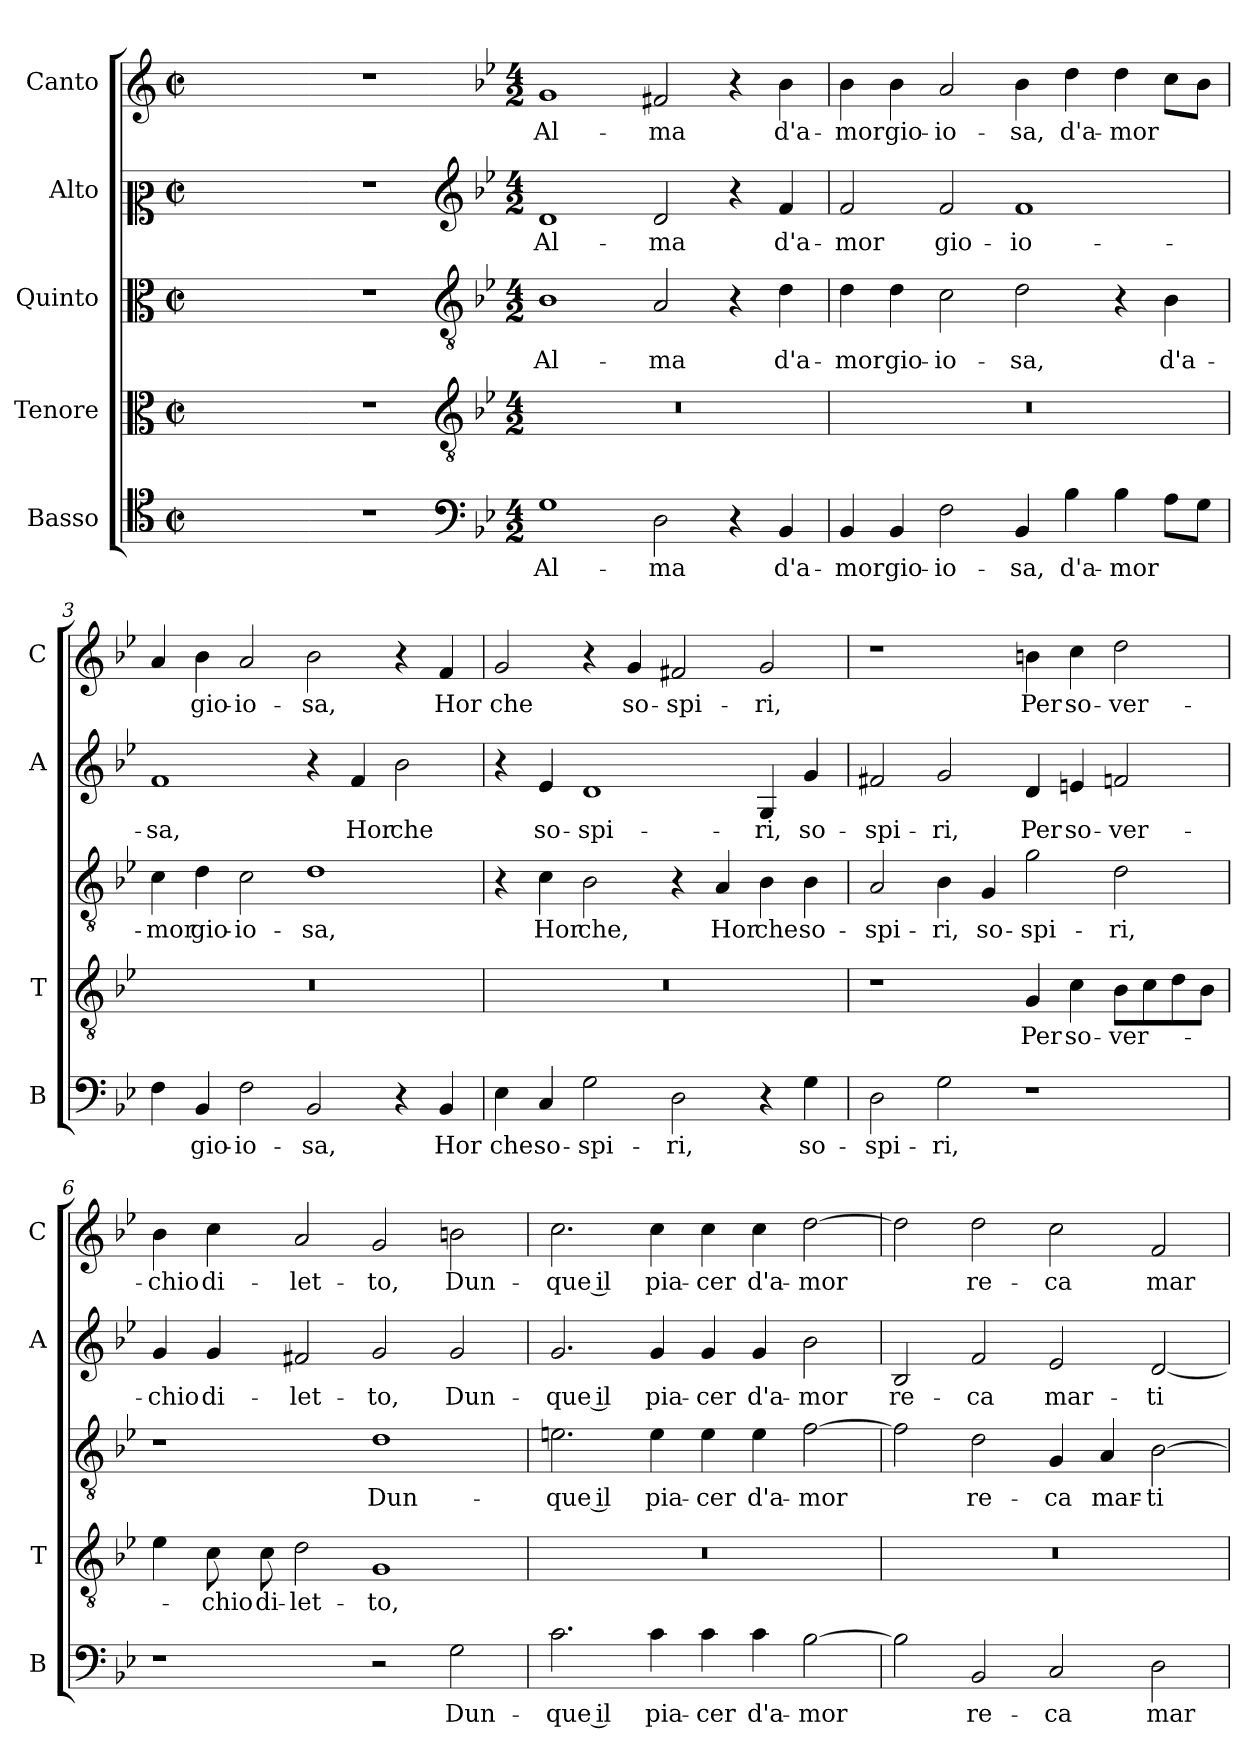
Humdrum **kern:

**kern	**text	**kern	**text	**kern	**text	**kern	**text	**kern	**text
*part5	*part5	*part4	*part4	*part3	*part3	*part2	*part2	*part1	*part1
*staff5	*staff5	*staff4	*staff4	*staff3	*staff3	*staff2	*staff2	*staff1	*staff1
*I"Basso	*	*I"Tenore	*	*I"Quinto	*	*I"Alto	*	*I"Canto	*
*I'B	*	*I'T	*	*	*	*I'A	*	*I'C	*
*clefC4	*	*clefC3	*	*clefC3	*	*clefC2	*	*clefG2	*
*k[]	*	*k[]	*	*k[]	*	*k[]	*	*k[]	*
*C:	*	*C:	*	*C:	*	*C:	*	*C:	*
*M2/2	*	*M2/2	*	*M2/2	*	*M2/2	*	*M2/2	*
*met(c|)	*	*met(c|)	*	*met(c|)	*	*met(c|)	*	*met(c|)	*
=	=	=	=	=	=	=	=	=	=
1ryy	.	1ryy	.	1ryy	.	1ryy	.	1ryy	.
=1X-	=1X-	=1X-	=1X-	=1X-	=1X-	=1X-	=1X-	=1X-	=1X-
1r	.	1r	.	1r	.	1r	.	1r	.
=1-	=1-	=1-	=1-	=1-	=1-	=1-	=1-	=1-	=1-
*clefF4	*	*clefGv2	*	*clefGv2	*	*clefG2	*	*	*
*k[b-e-]	*	*k[b-e-]	*	*k[b-e-]	*	*k[b-e-]	*	*k[b-e-]	*
*B-:	*	*B-:	*	*B-:	*	*B-:	*	*B-:	*
*M4/2	*	*M4/2	*	*M4/2	*	*M4/2	*	*M4/2	*
!	!LO:LY:b	!	!	!	!LO:LY:b	!	!LO:LY:b	!	!LO:LY:b
1G	Al-	0r	.	1B-	Al-	1d	Al-	1g	Al-
!	!LO:LY:b	!	!	!	!LO:LY:b	!	!LO:LY:b	!	!LO:LY:b
2D\	-ma	.	.	2A/	-ma	2d/	-ma	2f#X/	-ma
4r	.	.	.	4r	.	4r	.	4r	.
!	!LO:LY:b	!	!	!	!LO:LY:b	!	!LO:LY:b	!	!LO:LY:b
4BB-/	d'a-	.	.	4d\	d'a-	4f/	d'a-	4b-\	d'a-
=2	=2	=2	=2	=2	=2	=2	=2	=2	=2
!	!LO:LY:b	!	!	!	!LO:LY:b	!	!LO:LY:b	!	!LO:LY:b
4BB-/	-mor	0r	.	4d\	-mor	2f/	-mor	4b-\	-mor
!	!LO:LY:b	!	!	!	!LO:LY:b	!	!	!	!LO:LY:b
4BB-/	gio-	.	.	4d\	gio-	.	.	4b-\	gio-
!	!LO:LY:b	!	!	!	!LO:LY:b	!	!LO:LY:b	!	!LO:LY:b
2F\	-io-	.	.	2c\	-io-	2f/	gio-	2a/	-io-
!	!LO:LY:b	!	!	!	!LO:LY:b	!	!LO:LY:b	!	!LO:LY:b
4BB-/	-sa,	.	.	2d\	-sa,	1f	-io-	4b-\	-sa,
!	!LO:LY:b	!	!	!	!	!	!	!	!LO:LY:b
4B-\	d'a-	.	.	.	.	.	.	4dd\	d'a-
!	!LO:LY:b	!	!	!	!	!	!	!	!LO:LY:b
4B-\	-mor	.	.	4r	.	.	.	4dd\	-mor
!	!	!	!	!	!LO:LY:b	!	!	!	!
8A\L	.	.	.	4B-\	d'a-	.	.	8cc\L	.
8G\J	.	.	.	.	.	.	.	8b-\J	.
=3	=3	=3	=3	=3	=3	=3	=3	=3	=3
!	!	!	!	!	!LO:LY:b	!	!LO:LY:b	!	!
4F\	.	0r	.	4c\	-mor	1f	-sa,	4a/	.
!	!LO:LY:b	!	!	!	!LO:LY:b	!	!	!	!LO:LY:b
4BB-/	gio-	.	.	4d\	gio-	.	.	4b-\	gio-
!	!LO:LY:b	!	!	!	!LO:LY:b	!	!	!	!LO:LY:b
2F\	-io-	.	.	2c\	-io-	.	.	2a/	-io-
!	!LO:LY:b	!	!	!	!LO:LY:b	!	!	!	!LO:LY:b
2BB-/	-sa,	.	.	1d	-sa,	4r	.	2b-\	-sa,
!	!	!	!	!	!	!	!LO:LY:b	!	!
.	.	.	.	.	.	4f/	Hor	.	.
!	!	!	!	!	!	!	!LO:LY:b	!	!
4r	.	.	.	.	.	2b-\	che	4r	.
!	!LO:LY:b	!	!	!	!	!	!	!	!LO:LY:b
4BB-/	Hor	.	.	.	.	.	.	4f/	Hor
!!LO:LB:g=z
=4	=4	=4	=4	=4	=4	=4	=4	=4	=4
!	!LO:LY:b	!	!	!	!	!	!	!	!LO:LY:b
4E-\	che	0r	.	4r	.	4r	.	2g/	che
!	!LO:LY:b	!	!	!	!LO:LY:b	!	!LO:LY:b	!	!
4C/	so-	.	.	4c\	Hor	4e-/	so-	.	.
!	!LO:LY:b	!	!	!	!LO:LY:b	!	!LO:LY:b	!	!
2G\	-spi-	.	.	2B-\	che,	1d	-spi-	4r	.
!	!	!	!	!	!	!	!	!	!LO:LY:b
.	.	.	.	.	.	.	.	4g/	so-
!	!LO:LY:b	!	!	!	!	!	!	!	!LO:LY:b
2D\	-ri,	.	.	4r	.	.	.	2f#X/	-spi-
!	!	!	!	!	!LO:LY:b	!	!	!	!
.	.	.	.	4A/	Hor	.	.	.	.
!	!	!	!	!	!LO:LY:b	!	!LO:LY:b	!	!LO:LY:b
4r	.	.	.	4B-\	che	4G/	-ri,	2g/	-ri,
!	!LO:LY:b	!	!	!	!LO:LY:b	!	!LO:LY:b	!	!
4G\	so-	.	.	4B-\	so-	4g/	so-	.	.
=5	=5	=5	=5	=5	=5	=5	=5	=5	=5
!	!LO:LY:b	!	!	!	!LO:LY:b	!	!LO:LY:b	!	!
2D\	-spi-	1r	.	2A/	-spi-	2f#X/	-spi-	1r	.
!	!LO:LY:b	!	!	!	!LO:LY:b	!	!LO:LY:b	!	!
2G\	-ri,	.	.	4B-\	-ri,	2g/	-ri,	.	.
!	!	!	!	!	!LO:LY:b	!	!	!	!
.	.	.	.	4G/	so-	.	.	.	.
!	!	!	!LO:LY:b	!	!LO:LY:b	!	!LO:LY:b	!	!LO:LY:b
1r	.	4G/	Per	2g\	-spi-	4d/	Per	4bn\	Per
!	!	!	!LO:LY:b	!	!	!	!LO:LY:b	!	!LO:LY:b
.	.	4c\	so-	.	.	4en/	so-	4cc\	so-
!	!	!	!LO:LY:b	!	!LO:LY:b	!	!LO:LY:b	!	!LO:LY:b
.	.	8B-\L	-ver-	2d\	-ri,	2fn/	-ver-	2dd\	-ver-
.	.	8c\	.	.	.	.	.	.	.
.	.	8d\	.	.	.	.	.	.	.
.	.	8B-\J	.	.	.	.	.	.	.
=6	=6	=6	=6	=6	=6	=6	=6	=6	=6
!	!	!	!	!	!	!	!LO:LY:b	!	!LO:LY:b
1r	.	4e-\	.	1r	.	4g/	-chio	4b-\	-chio
!	!	!	!LO:LY:b	!	!	!	!LO:LY:b	!	!LO:LY:b
.	.	8c\	-chio	.	.	4g/	di-	4cc\	di-
!	!	!	!LO:LY:b	!	!	!	!	!	!
.	.	8c\	di-	.	.	.	.	.	.
!	!	!	!LO:LY:b	!	!	!	!LO:LY:b	!	!LO:LY:b
.	.	2d\	-let-	.	.	2f#X/	-let-	2a/	-let-
!	!	!	!LO:LY:b	!	!LO:LY:b	!	!LO:LY:b	!	!LO:LY:b
2r	.	1G	-to,	1d	Dun-	2g/	-to,	2g/	-to,
!	!LO:LY:b	!	!	!	!	!	!LO:LY:b	!	!LO:LY:b
2G\	Dun-	.	.	.	.	2g/	Dun-	2bn\	Dun-
=7	=7	=7	=7	=7	=7	=7	=7	=7	=7
!	!LO:LY:b	!	!	!	!LO:LY:b	!	!LO:LY:b	!	!LO:LY:b
2.c\	-que il	0r	.	2.en\	-que il	2.g/	-que il	2.cc\	-que il
!	!LO:LY:b	!	!	!	!LO:LY:b	!	!LO:LY:b	!	!LO:LY:b
4c\	pia-	.	.	4e\	pia-	4g/	pia-	4cc\	pia-
!	!LO:LY:b	!	!	!	!LO:LY:b	!	!LO:LY:b	!	!LO:LY:b
4c\	-cer	.	.	4e\	-cer	4g/	-cer	4cc\	-cer
!	!LO:LY:b	!	!	!	!LO:LY:b	!	!LO:LY:b	!	!LO:LY:b
4c\	d'a-	.	.	4e\	d'a-	4g/	d'a-	4cc\	d'a-
!	!LO:LY:b	!	!	!	!LO:LY:b	!	!LO:LY:b	!	!LO:LY:b
[2B-\	-mor	.	.	[2f\	-mor	2b-\	-mor	[2dd\	-mor
!!LO:LB:g=z
=8	=8	=8	=8	=8	=8	=8	=8	=8	=8
!	!	!	!	!	!	!	!LO:LY:b	!	!
2B-\]	.	0r	.	2f\]	.	2B-/	re-	2dd\]	.
!	!LO:LY:b	!	!	!	!LO:LY:b	!	!LO:LY:b	!	!LO:LY:b
2BB-/	re-	.	.	2d\	re-	2f/	-ca	2dd\	re-
!	!LO:LY:b	!	!	!	!LO:LY:b	!	!LO:LY:b	!	!LO:LY:b
2C/	-ca	.	.	4G/	-ca	2e-/	mar-	2cc\	-ca
!	!	!	!	!	!LO:LY:b	!	!	!	!
.	.	.	.	4A/	mar-	.	.	.	.
!	!LO:LY:b	!	!	!	!LO:LY:b	!	!LO:LY:b	!	!LO:LY:b
2D\	mar-	.	.	[2B-\	-ti-	[2d/	-ti-	2f/	mar-
=	=	=	=	=	=	=	=	=	=
*-	*-	*-	*-	*-	*-	*-	*-	*-	*-
